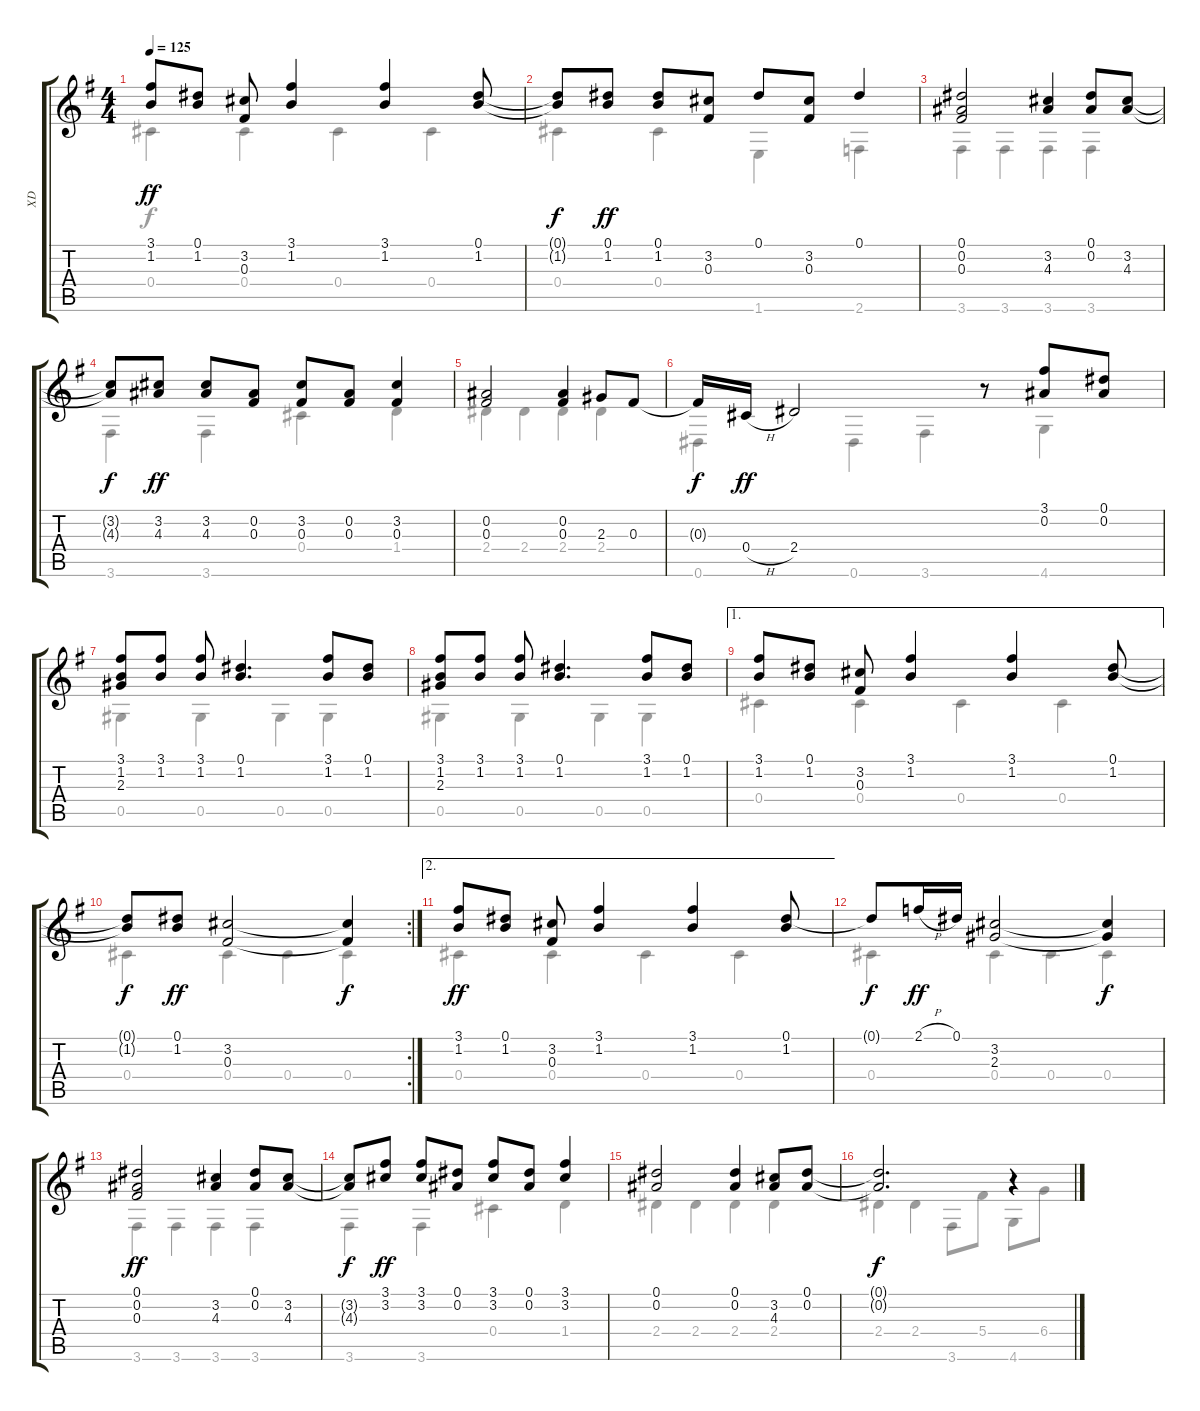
\track ("XD" "XD") {instrument acousticguitarnylon}
\staff {score tabs}
\tuning (Eb4 Bb3 Gb3 Db3 Ab2 Eb2) {hide}
\voice
\ts (4 4)
\tempo 125
\clef g2
\ks g
(3.1 1.2).8{dy ff} (0.1 1.2).8 (3.2 0.3).8 (3.1 1.2).4 (3.1 1.2).4 (0.1 1.2).8 |
(0.1{t} 1.2{t}).8{dy f} (0.1 1.2).8{dy ff} (0.1 1.2).8 (3.2 0.3).8 0.1.8 (3.2 0.3).8 0.1.4 |
(0.1 0.2 0.3).2 (3.2 4.3).4 (0.1 0.2).8 (3.2 4.3).8 |
(3.2{t} 4.3{t}).8{dy f} (3.2 4.3).8{dy ff} (3.2 4.3).8 (0.2 0.3).8 (3.2 0.3).8 (0.2 0.3).8 (3.2 0.3).4 |
(0.2 0.3).2 (0.2 0.3).4 2.3.8 0.3.8 |
0.3{t}.16{dy f} 0.4{h}.16{dy ff} 2.4.2 r.8 (3.1 0.2).8 (0.1 0.2).8 |
(3.1 1.2 2.3).8 (3.1 1.2).8 (3.1 1.2).8 (0.1 1.2).4{d} (3.1 1.2).8 (0.1 1.2).8 |
(3.1 1.2 2.3).8 (3.1 1.2).8 (3.1 1.2).8 (0.1 1.2).4{d} (3.1 1.2).8 (0.1 1.2).8 |
\ae 1
(3.1 1.2).8 (0.1 1.2).8 (3.2 0.3).8 (3.1 1.2).4 (3.1 1.2).4 (0.1 1.2).8 |
\rc 2
(0.1{t} 1.2{t}).8{dy f} (0.1 1.2).8{dy ff} (3.2 0.3).2 (3.2{t} 0.3{t}).4{dy f} |
\ae 2
(3.1 1.2).8{dy ff} (0.1 1.2).8 (3.2 0.3).8 (3.1 1.2).4 (3.1 1.2).4 (0.1 1.2).8 |
0.1{t}.8{dy f} 2.1{h}.16{dy ff} 0.1.16 (3.2 2.3).2 (3.2{t} 2.3{t}).4{dy f} |
(0.1 0.2 0.3).2{dy ff} (3.2 4.3).4 (0.1 0.2).8 (3.2 4.3).8 |
(3.2{t} 4.3{t}).8{dy f} (3.1 3.2).8{dy ff} (3.1 3.2).8 (0.1 0.2).8 (3.1 3.2).8 (0.1 0.2).8 (3.1 3.2).4 |
(0.1 0.2).2 (0.1 0.2).4 (3.2 4.3).8 (0.1 0.2).8 |
(0.1{t} 0.2{t}).2{d dy f} r.4
\voice
\clef g2
\ottava regular
\simile none
\ks g
0.4.4{dy f} 0.4.4 0.4.4 0.4.4 |
0.4.4 0.4.4 1.6.4 2.6.4 |
3.6.4 3.6.4 3.6.4 3.6.4 |
3.6.4 3.6.4 0.4.4 1.4.4 |
2.4.4 2.4.4 2.4.4 2.4.4 |
0.6.4 0.6.4 3.6.4 4.6.4 |
0.5.4 0.5.4 0.5.4 0.5.4 |
0.5.4 0.5.4 0.5.4 0.5.4 |
0.4.4 0.4.4 0.4.4 0.4.4 |
0.4.4 0.4.4 0.4.4 0.4.4 |
0.4.4 0.4.4 0.4.4 0.4.4 |
0.4.4 0.4.4 0.4.4 0.4.4 |
3.6.4 3.6.4 3.6.4 3.6.4 |
3.6.4 3.6.4 0.4.4 1.4.4 |
2.4.4 2.4.4 2.4.4 2.4.4 |
2.4.4 2.4.4 3.6.8 5.4.8 4.6.8 6.4.8
